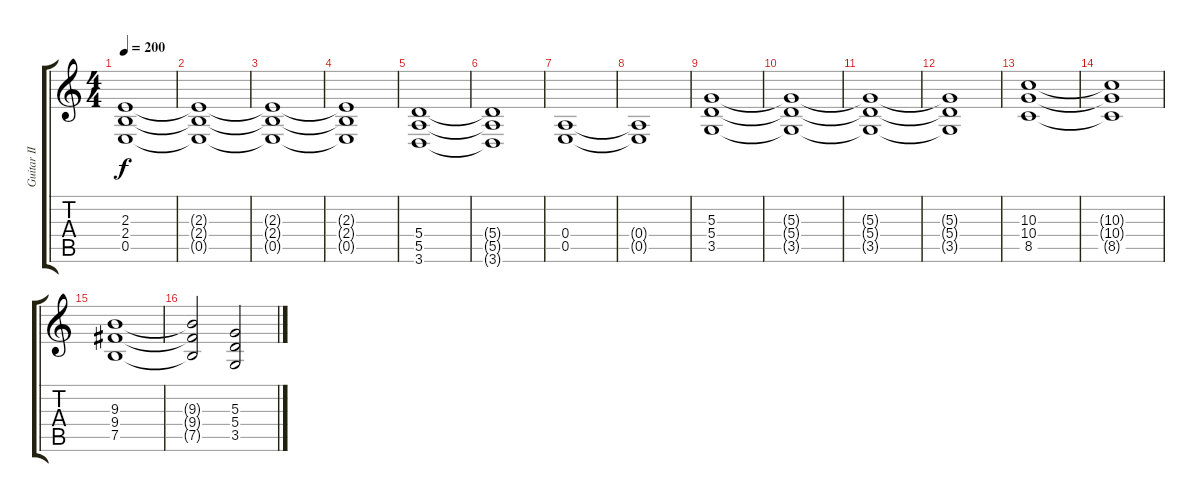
\track ("Guitar II" "Guitar II") {instrument distortionguitar}
\staff {score tabs}
\tuning (B3 Gb3 D3 A2 E2 B1) {hide}
\ts (4 4)
\tempo 200
\clef g2
\ks c
(2.3 2.4 0.5).1{dy f} |
(2.3{t} 2.4{t} 0.5{t}).1 |
(2.3{t} 2.4{t} 0.5{t}).1 |
(2.3{t} 2.4{t} 0.5{t}).1 |
(5.4 5.5 3.6).1 |
(5.4{t} 5.5{t} 3.6{t}).1 |
(0.4 0.5).1 |
(0.4{t} 0.5{t}).1 |
(5.3 5.4 3.5).1 |
(5.3{t} 5.4{t} 3.5{t}).1 |
(5.3{t} 5.4{t} 3.5{t}).1 |
(5.3{t} 5.4{t} 3.5{t}).1 |
(10.3 10.4 8.5).1 |
(10.3{t} 10.4{t} 8.5{t}).1 |
(9.3 9.4 7.5).1 |
(9.3{t} 9.4{t} 7.5{t}).2 (5.3 5.4 3.5).2
